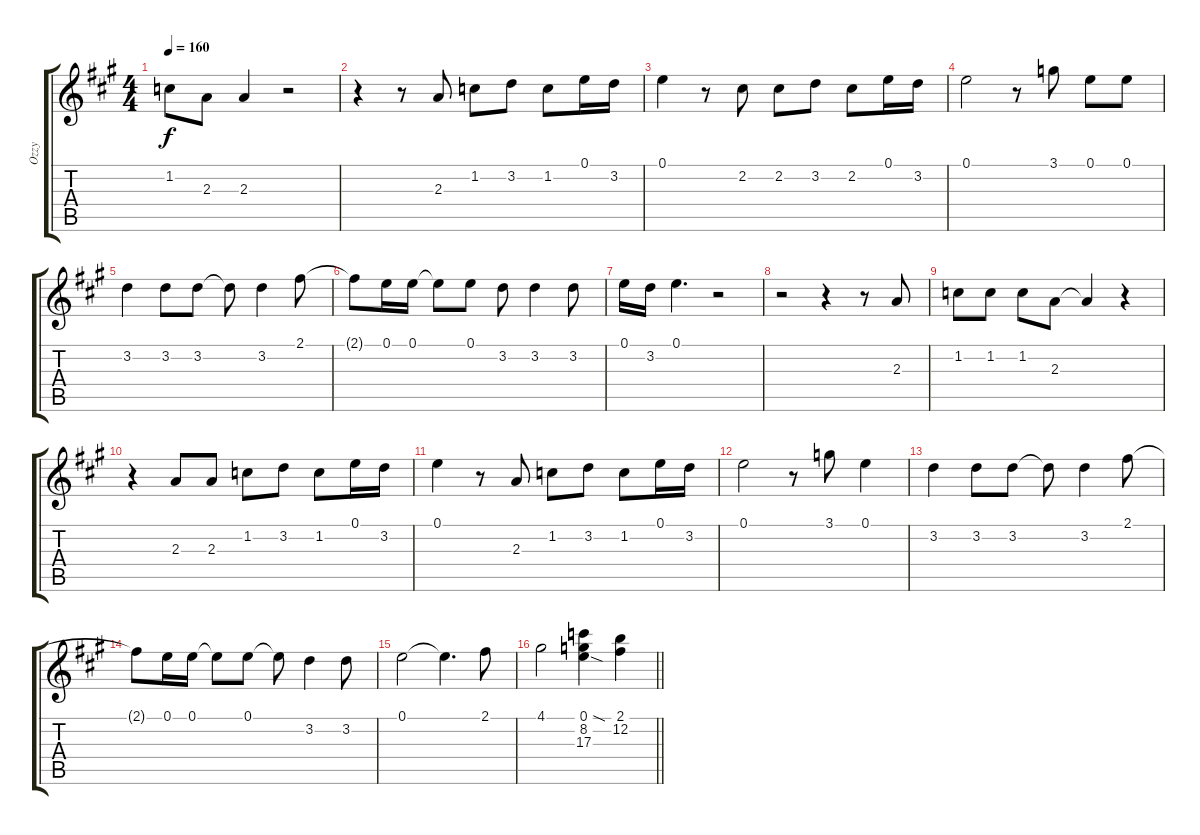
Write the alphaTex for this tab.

\track ("Ozzy" "Ozzy") {instrument acousticguitarsteel}
\staff {score tabs}
\tuning (E4 B3 G3 D3 A2 E2) {hide}
\ts (4 4)
\tempo 160
\clef g2
\ks a
1.2.8{dy f} 2.3.8 2.3.4 r.2 |
r.4 r.8 2.3.8 1.2.8 3.2.8 1.2.8 0.1.16 3.2.16 |
0.1.4 r.8 2.2.8 2.2.8 3.2.8 2.2.8 0.1.16 3.2.16 |
0.1.2 r.8 3.1.8 0.1.8 0.1.8 |
3.2.4 3.2.8 3.2.8 3.2{t}.8 3.2.4 2.1.8 |
2.1{t}.8 0.1.16 0.1.16 0.1{t}.8 0.1.8 3.2.8 3.2.4 3.2.8 |
0.1.16 3.2.16 0.1.4{d} r.2 |
r.2 r.4 r.8 2.3.8 |
1.2.8 1.2.8 1.2.8 2.3.8 2.3{t}.4 r.4 |
r.4 2.3.8 2.3.8 1.2.8 3.2.8 1.2.8 0.1.16 3.2.16 |
0.1.4 r.8 2.3.8 1.2.8 3.2.8 1.2.8 0.1.16 3.2.16 |
0.1.2 r.8 3.1.8 0.1.4 |
3.2.4 3.2.8 3.2.8 3.2{t}.8 3.2.4 2.1.8 |
2.1{t}.8 0.1.16 0.1.16 0.1{t}.8 0.1.8 0.1{t}.8 3.2.4 3.2.8 |
0.1.2 0.1{t}.4{d} 2.1.8 |
\barLineRight lightlight
4.1.2 (0.1{sod} 8.2 17.3).4 (2.1 12.2).4
